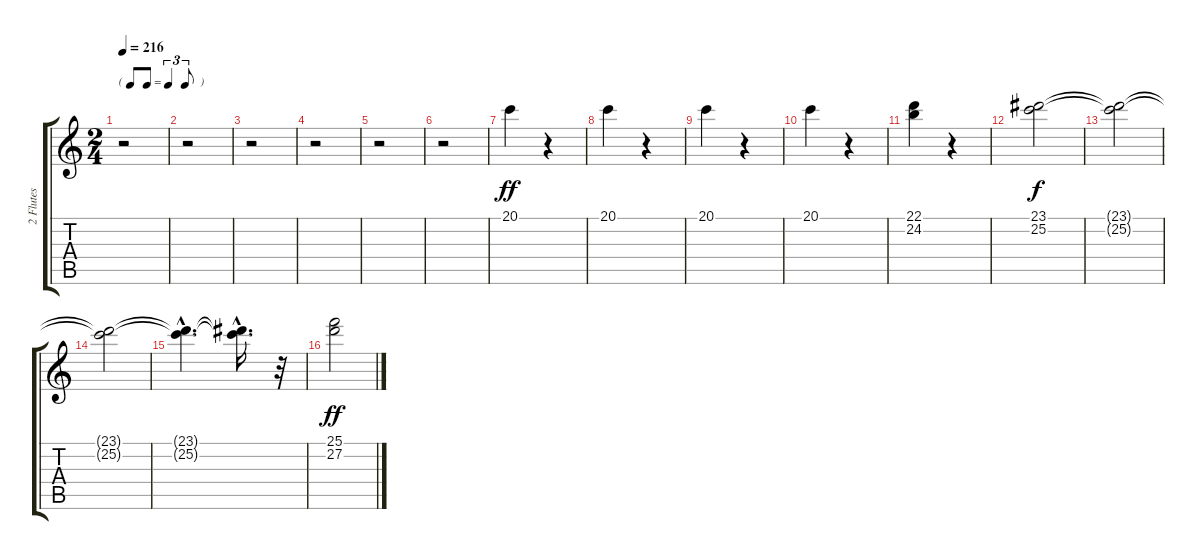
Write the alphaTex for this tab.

\track ("2 Flutes" "2 Flutes") {instrument flute}
\staff {score tabs}
\tuning (E4 B3 G3 D3 A2 E2) {hide}
\ts (2 4)
\tf triplet8th
\tempo 216
\clef g2
\ks c
r.2{dy f} |
r.2 |
r.2 |
r.2 |
r.2 |
r.2 |
20.1.4{dy ff} r.4 |
20.1.4 r.4 |
20.1.4 r.4 |
20.1.4 r.4 |
(22.1 24.2).4 r.4 |
(23.1 25.2).2{dy f} |
(23.1{t} 25.2{t}).2 |
(23.1{t} 25.2{t}).2 |
(23.1{hac t} 25.2{hac t}).4{d} (23.1{hac t} 25.2{hac t}).16{d} r.32 |
(25.1 27.2).2{dy ff}
